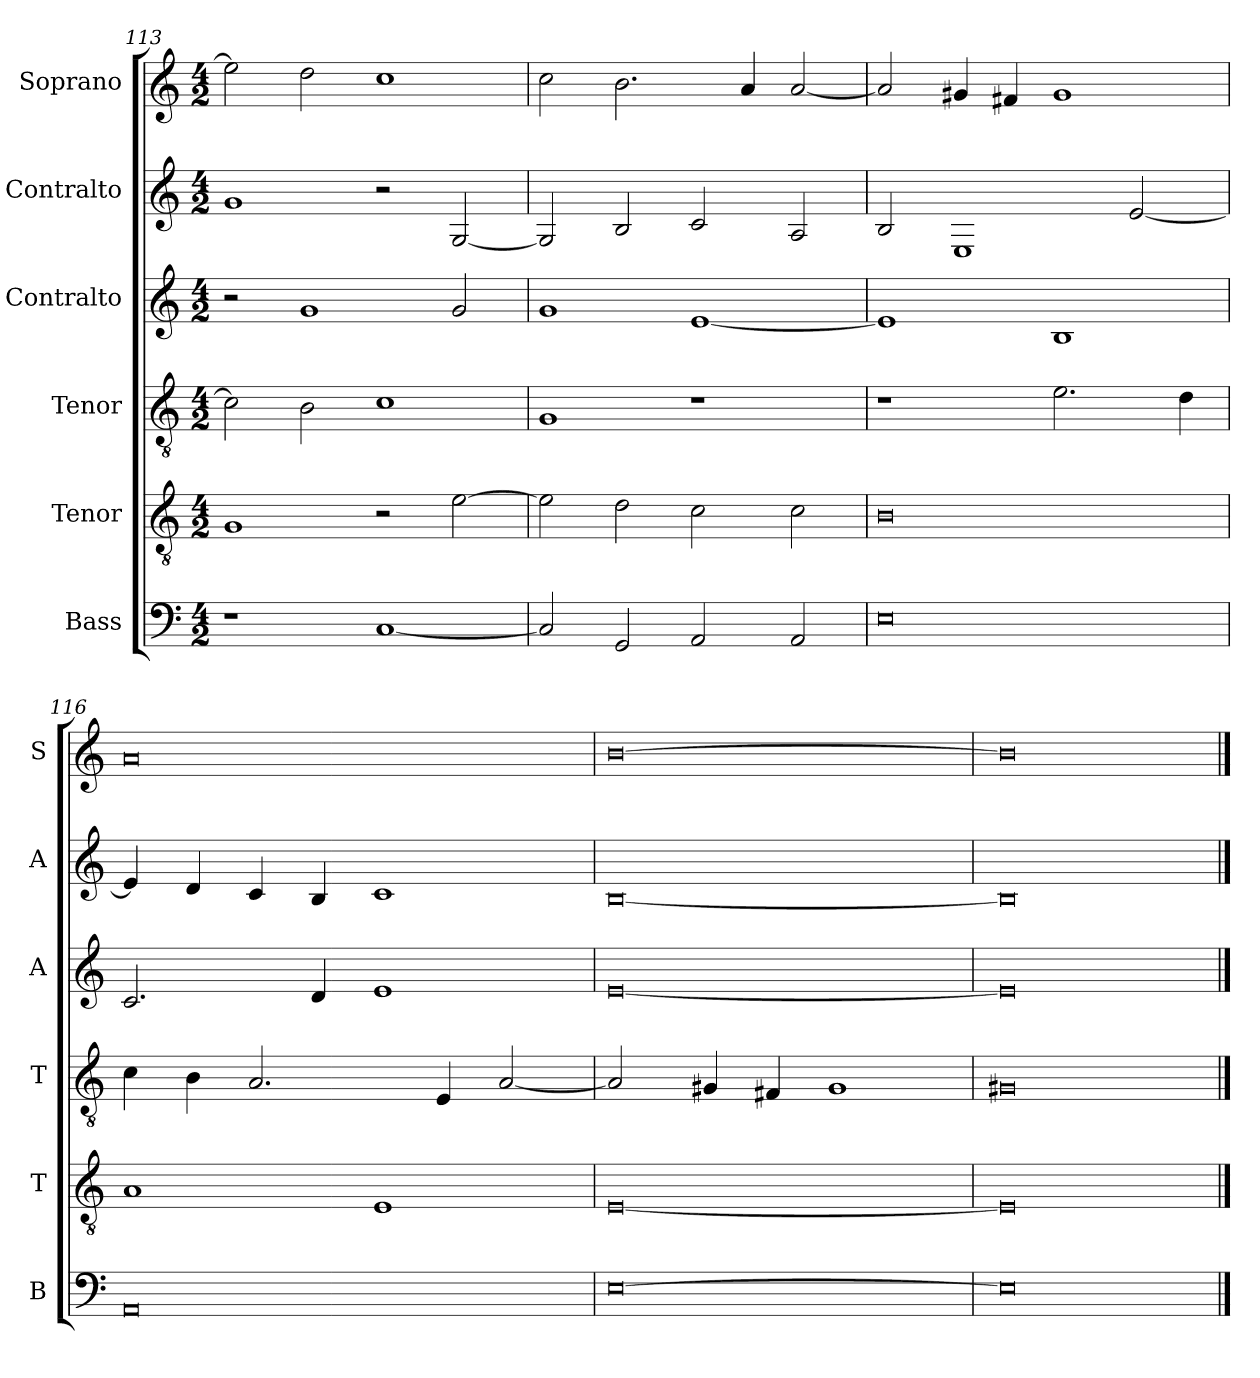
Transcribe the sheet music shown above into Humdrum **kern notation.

**kern	**kern	**kern	**kern	**kern	**kern
*part6	*part5	*part4	*part3	*part2	*part1
*staff6	*staff5	*staff4	*staff3	*staff2	*staff1
*I"Bass	*I"Tenor	*I"Tenor	*I"Contralto	*I"Contralto	*I"Soprano
*I'B	*I'T	*I'T	*I'A	*I'A	*I'S
*clefF4	*clefGv2	*clefGv2	*clefG2	*clefG2	*clefG2
*k[]	*k[]	*k[]	*k[]	*k[]	*k[]
*A:aeo	*A:aeo	*A:aeo	*A:aeo	*A:aeo	*A:aeo
*M4/2	*M4/2	*M4/2	*M4/2	*M4/2	*M4/2
=113	=113	=113	=113	=113	=113
1r	1G	2c]	2r	1g	2ee]
.	.	2B	1g	.	2dd
[1C	2r	1c	.	2r	1cc
.	[2e	.	2g	[2G	.
=114	=114	=114	=114	=114	=114
2C]	2e]	1G	1g	2G]	2cc
2GG	2d	.	.	2B	2.b
2AA	2c	1r	[1e	2c	.
.	.	.	.	.	4a
2AA	2c	.	.	2A	[2a
=115	=115	=115	=115	=115	=115
0E	0B	1r	1e]	2B	2a]
.	.	.	.	1E	4g#X
.	.	.	.	.	4f#X
.	.	2.e	1B	.	1g#
.	.	.	.	[2e	.
.	.	4d	.	.	.
=116	=116	=116	=116	=116	=116
0AA	1A	4c	2.c	4e]	0a
.	.	4B	.	4d	.
.	.	2.A	.	4c	.
.	.	.	4d	4B	.
.	1E	.	1e	1c	.
.	.	4E	.	.	.
.	.	[2A	.	.	.
=117	=117	=117	=117	=117	=117
[0E	[0E	2A]	[0e	[0B	[0b
.	.	4G#X	.	.	.
.	.	4F#X	.	.	.
.	.	1G#	.	.	.
=118	=118	=118	=118	=118	=118
0E]	0E]	0G#X	0e]	0B]	0b]
==	==	==	==	==	==
*-	*-	*-	*-	*-	*-
